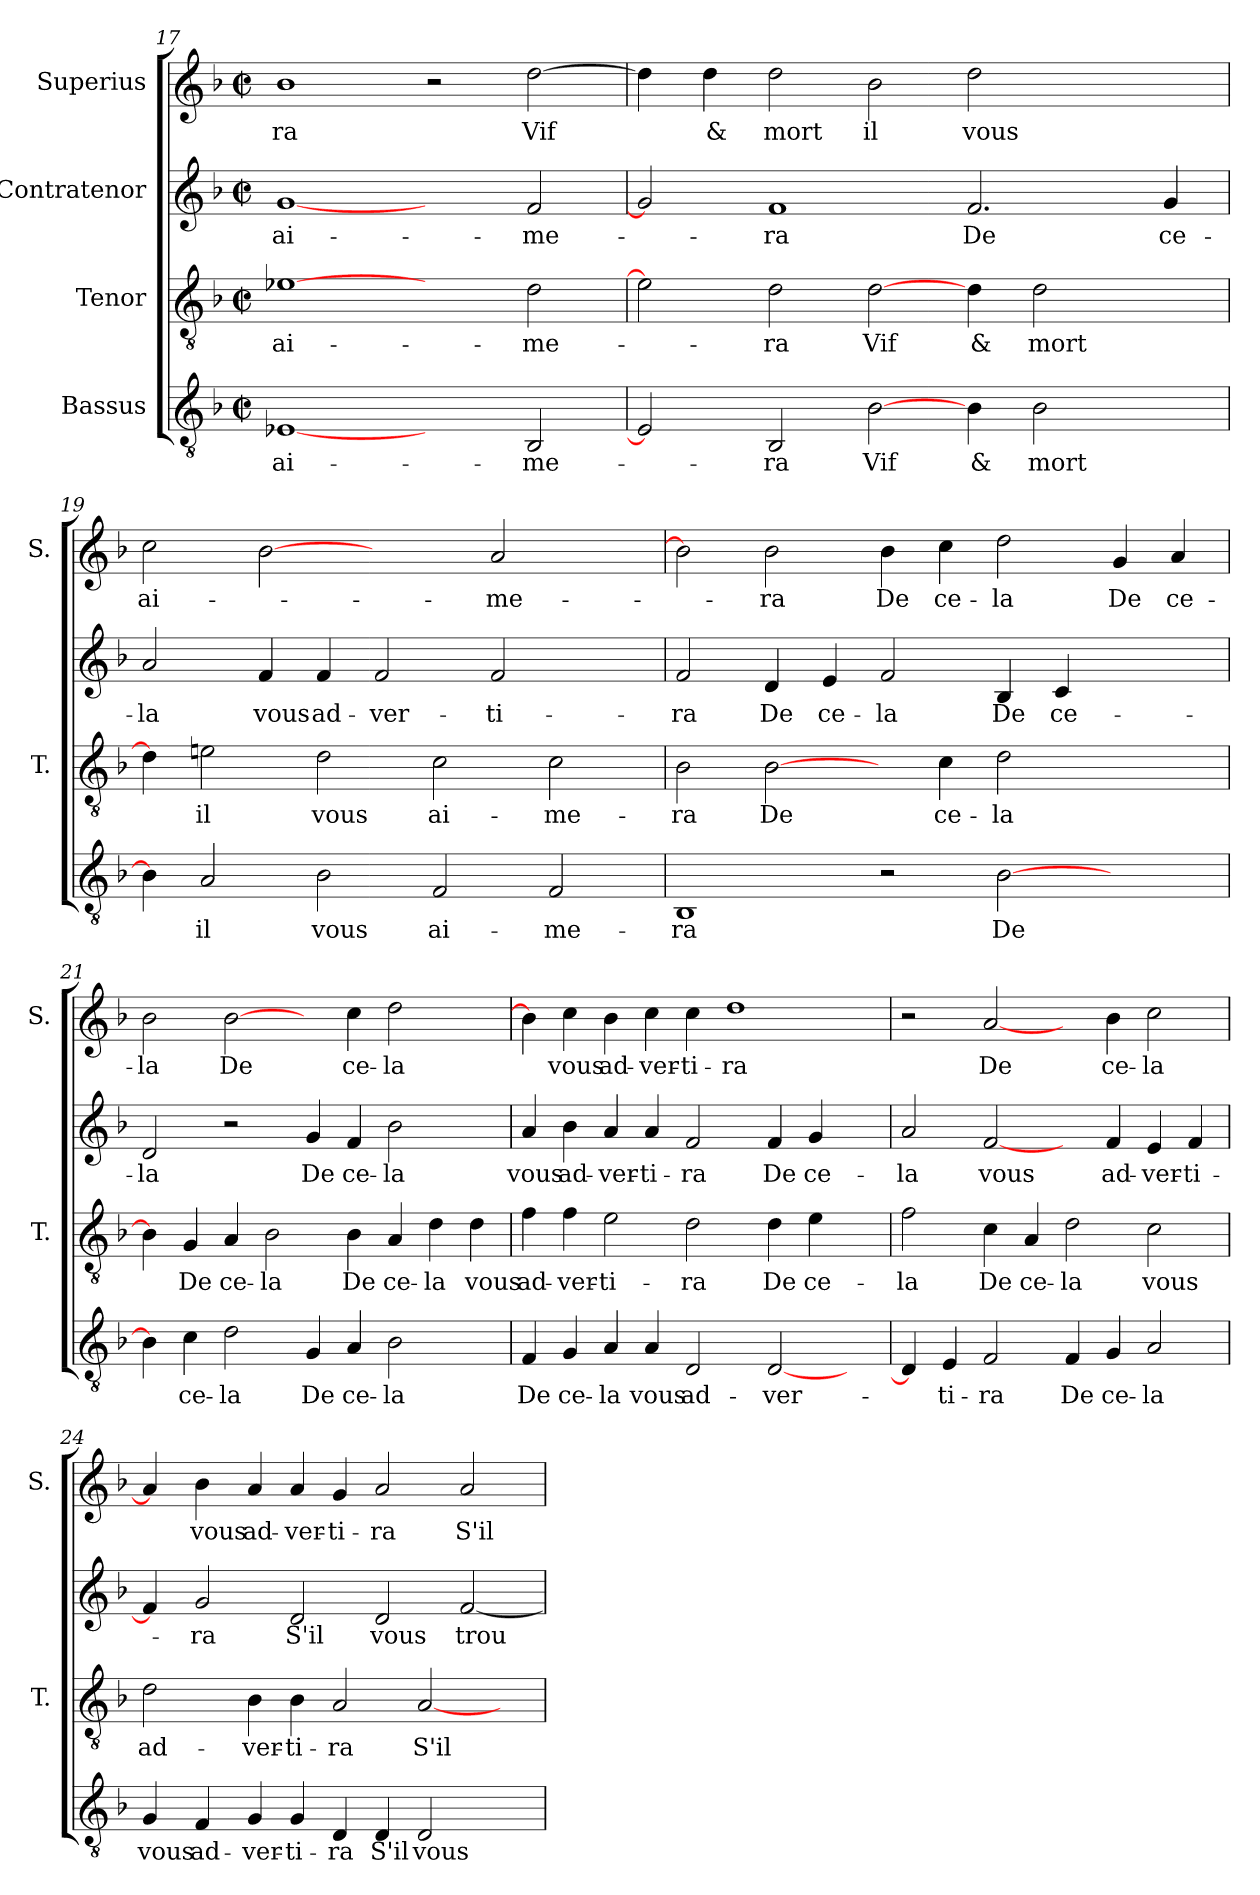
**kern	**text	**kern	**text	**kern	**text	**kern	**text
*part4	*part4	*part3	*part3	*part2	*part2	*part1	*part1
*staff4	*staff4	*staff3	*staff3	*staff2	*staff2	*staff1	*staff1
*I"Bassus	*	*I"Tenor	*	*I"Contratenor	*	*I"Superius	*
*	*	*I'T.	*	*	*	*I'S.	*
*clefGv2	*	*clefGv2	*	*clefG2	*	*clefG2	*
*k[b-]	*	*k[b-]	*	*k[b-]	*	*k[b-]	*
*F:	*	*F:	*	*F:	*	*F:	*
*M2/2	*	*M2/2	*	*M2/2	*	*M2/2	*
*met(c|)	*	*met(c|)	*	*met(c|)	*	*met(c|)	*
=17	=17	=17	=17	=17	=17	=17	=17
[1E-X/	ai-	[1e-X\	ai-	[1g/	ai-	1b-\	-ra
2ryy	.	2ryy	.	2ryy	.	2r	.
2BB-/	-me-	2d\	-me-	2f/	-me-	[2dd\	Vif
=18	=18	=18	=18	=18	=18	=18	=18
2E-/]	.	2e-\]	.	2g/]	.	4dd\]	.
.	.	.	.	.	.	4dd\	&
2BB-/	-ra	2d\	-ra	1f/	-ra	2dd\	mort
[2B-\	Vif	[2d\	Vif	.	.	2b-\	il
4B-\	&	4d\	&	2.f/	De	2dd\	vous
2B-\	mort	2d\	mort	.	.	.	.
.	.	.	.	.	.	2ryy	.
4ryy	.	4ryy	.	4g/	ce-	.	.
=19	=19	=19	=19	=19	=19	=19	=19
4B-\]	.	4d\]	.	2a/	-la	2cc\	ai-
2A/	il	2en\	il	.	.	.	.
.	.	.	.	4f/	vous	[2b-\	.
2B-\	vous	2d\	vous	4f/	ad-	.	.
.	.	.	.	2f/	-ver-	2ryy	.
2F/	ai-	2c\	ai-	.	.	.	.
.	.	.	.	2f/	-ti-	2a/	-me-
2F/	-me-	2c\	-me-	.	.	.	.
.	.	.	.	4ryy	.	4ryy	.
=20	=20	=20	=20	=20	=20	=20	=20
1BB-/	-ra	2B-\	-ra	2f/	-ra	2b-\]	.
.	.	[2B-\	De	4d/	De	2b-\	-ra
.	.	.	.	4e/	ce-	.	.
2r	.	4ryy	.	2f/	-la	4b-\	De
.	.	4c\	ce-	.	.	4cc\	ce-
[2B-\	De	2d\	-la	4B-/	De	2dd\	-la
.	.	.	.	4c/	ce-	.	.
2ryy	.	2ryy	.	2ryy	.	4g/	De
.	.	.	.	.	.	4a/	ce-
!!LO:LB:g=z
=21	=21	=21	=21	=21	=21	=21	=21
4B-\]	.	4B-\]	.	2d/	-la	2b-\	-la
4c\	ce-	4G/	De	.	.	.	.
2d\	-la	4A/	ce-	2r	.	[2b-\	De
.	.	2B-\	-la	.	.	.	.
4G/	De	.	.	4g/	De	4ryy	.
4A/	ce-	4B-\	De	4f/	ce-	4cc\	ce-
2B-\	-la	4A/	ce-	2b-\	-la	2dd\	-la
.	.	4d\	-la	.	.	.	.
4ryy	.	4d\	vous	4ryy	.	4ryy	.
=22	=22	=22	=22	=22	=22	=22	=22
4F/	De	4f\	ad-	4a/	vous	4b-\]	.
4G/	ce-	4f\	-ver-	4b-\	ad-	4cc\	vous
4A/	-la	2e\	-ti-	4a/	-ver-	4b-\	ad-
4A/	vous	.	.	4a/	-ti-	4cc\	-ver-
2D/	ad-	2d\	-ra	2f/	-ra	4cc\	-ti-
.	.	.	.	.	.	1dd\	-ra
[2D/	-ver-	4d\	De	4f/	De	.	.
.	.	4e\	ce-	4g/	ce-	.	.
4ryy	.	4ryy	.	4ryy	.	.	.
=23	=23	=23	=23	=23	=23	=23	=23
4D/]	.	2f\	-la	2a/	-la	2r	.
4E/	-ti-	.	.	.	.	.	.
2F/	-ra	4c\	De	[2f/	vous	[2a/	De
.	.	4A/	ce-	.	.	.	.
4F/	De	2d\	-la	4ryy	.	4ryy	.
4G/	ce-	.	.	4f/	ad-	4b-\	ce-
2A/	-la	2c\	vous	4e/	-ver-	2cc\	-la
.	.	.	.	4f/	-ti-	.	.
=24	=24	=24	=24	=24	=24	=24	=24
4G/	vous	2d\	ad-	4f/]	.	4a/]	.
4F/	ad-	.	.	2g/	-ra	4b-\	vous
4G/	-ver-	4B-\	-ver-	.	.	4a/	ad-
4G/	-ti-	4B-\	-ti-	2d/	S'il	4a/	-ver-
4D/	-ra	2A/	-ra	.	.	4g/	-ti-
4D/	S'il	.	.	2d/	vous	2a/	-ra
2D/	vous	[2A/	S'il	.	.	.	.
.	.	.	.	[2f/	trou-	2a/	S'il
4ryy	.	4ryy	.	.	.	.	.
=	=	=	=	=	=	=	=
*-	*-	*-	*-	*-	*-	*-	*-
